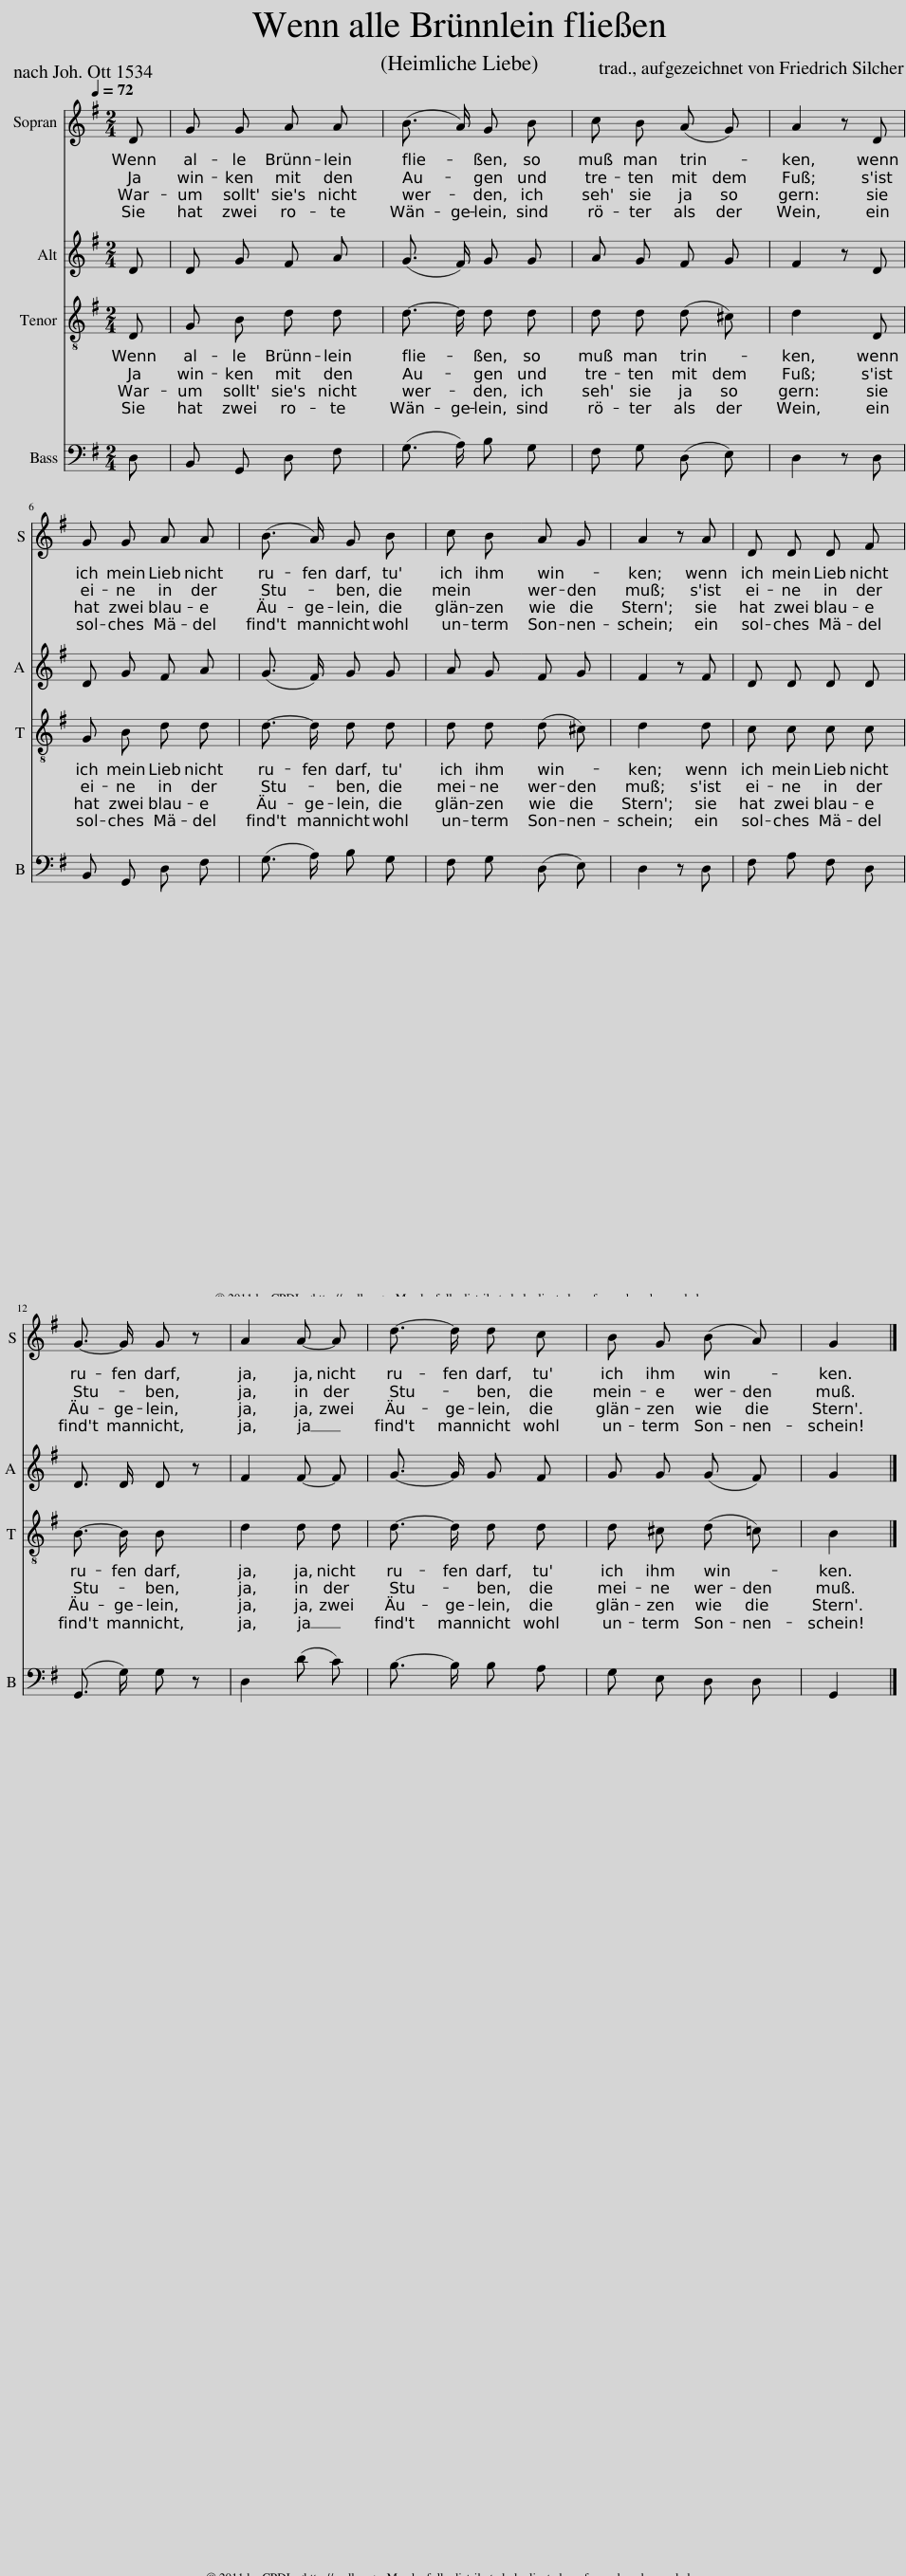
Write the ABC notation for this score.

X:1
%%score 1 2 3 4
L:1/8
Q:1/4=72
M:2/4
I:linebreak $
K:G
V:1 treble
V:2 treble
V:3 treble-8
V:4 bass
V:1
 D | G G A A | (B3/2 A/) G B | c B (A G) | A2 z D |$ %5
 G G A A | (B3/2 A/) G B | c B | A G | A2 z A | %10
 D D D F |$ G3/2- G/ G z | A2 A- A | d3/2- d/ d c | B G (B A) | %15
 G2 |] %16
V:2
 D | D G F A | (G3/2 F/) G G | A G F G | F2 z D |$ %5
 D G F A | (G3/2 F/) G G | A G | F G | F2 z F | %10
 D D D D |$ D3/2 D/ D z | F2 F- F | G3/2- G/ G F | G G (G F) | %15
 G2 |] %16
V:3
 D | G B d d | d3/2- d/ d d | d d (d ^c) | d2 x D |$ %5
 G B d d | d3/2- d/ d d | d d | (d ^c) | d2 x d | %10
 c c c c |$ B3/2- B/ B x | d2 d d | d3/2- d/ d d | d ^c (d =c) | %15
 B2 |] %16
V:4
 D, | B,, G,, D, F, | (G,3/2 A,/) B, G, | F, G, (D, E,) | D,2 z D, |$ %5
 B,, G,, D, F, | (G,3/2 A,/) B, G, | F, G, | (D, E,) | D,2 z D, | %10
 F, A, F, D, |$ (G,,3/2 G,/) G, z | D,2 (D C) | B,3/2- B,/ B, A, | G, E, D, D, | %15
 G,,2 |] %16
